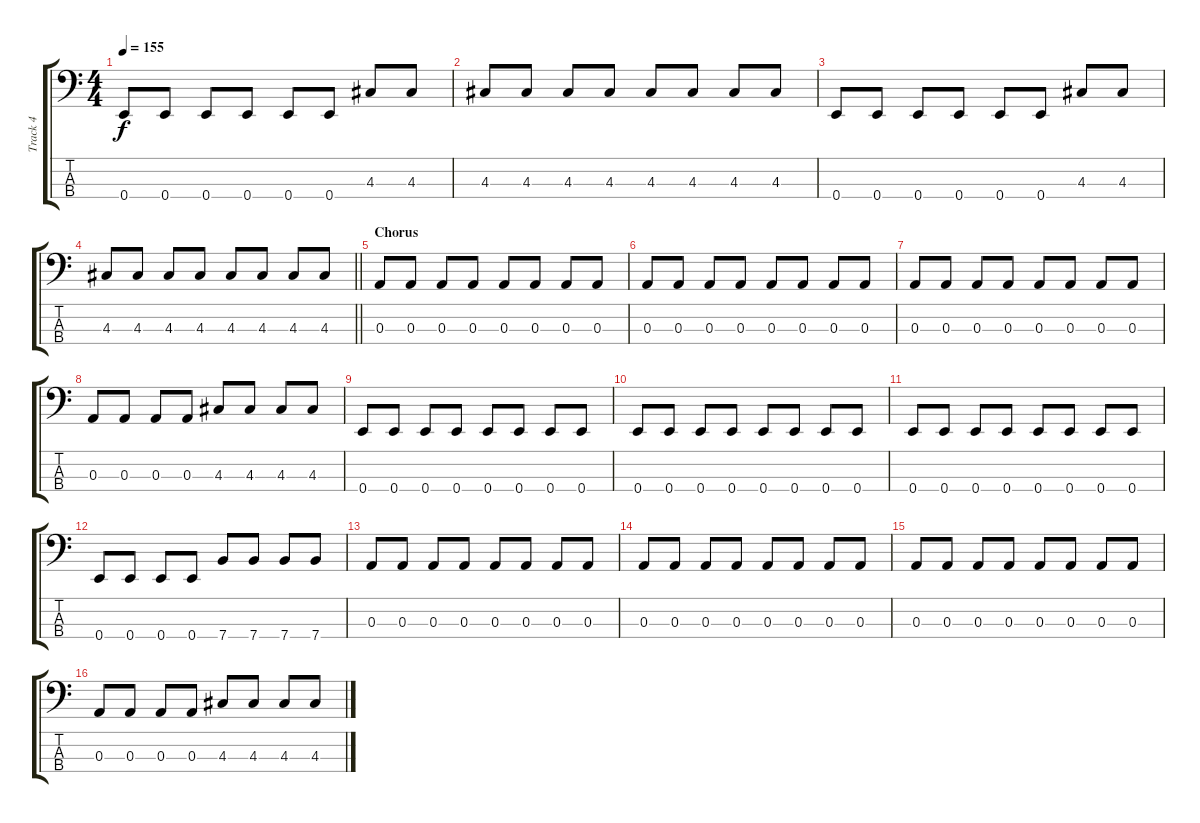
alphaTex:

\track ("Track 4" "Track 4") {instrument electricbassfinger}
\staff {score tabs}
\tuning (G2 D2 A1 E1) {hide}
\ts (4 4)
\tempo 155
\clef f4
\ks c
0.4.8{dy f} 0.4.8 0.4.8 0.4.8 0.4.8 0.4.8 4.3.8 4.3.8 |
4.3.8 4.3.8 4.3.8 4.3.8 4.3.8 4.3.8 4.3.8 4.3.8 |
0.4.8 0.4.8 0.4.8 0.4.8 0.4.8 0.4.8 4.3.8 4.3.8 |
\barLineRight lightlight
4.3.8 4.3.8 4.3.8 4.3.8 4.3.8 4.3.8 4.3.8 4.3.8 |
\section ("" "Chorus")
0.3.8 0.3.8 0.3.8 0.3.8 0.3.8 0.3.8 0.3.8 0.3.8 |
0.3.8 0.3.8 0.3.8 0.3.8 0.3.8 0.3.8 0.3.8 0.3.8 |
0.3.8 0.3.8 0.3.8 0.3.8 0.3.8 0.3.8 0.3.8 0.3.8 |
0.3.8 0.3.8 0.3.8 0.3.8 4.3.8 4.3.8 4.3.8 4.3.8 |
0.4.8 0.4.8 0.4.8 0.4.8 0.4.8 0.4.8 0.4.8 0.4.8 |
0.4.8 0.4.8 0.4.8 0.4.8 0.4.8 0.4.8 0.4.8 0.4.8 |
0.4.8 0.4.8 0.4.8 0.4.8 0.4.8 0.4.8 0.4.8 0.4.8 |
0.4.8 0.4.8 0.4.8 0.4.8 7.4.8 7.4.8 7.4.8 7.4.8 |
0.3.8 0.3.8 0.3.8 0.3.8 0.3.8 0.3.8 0.3.8 0.3.8 |
0.3.8 0.3.8 0.3.8 0.3.8 0.3.8 0.3.8 0.3.8 0.3.8 |
0.3.8 0.3.8 0.3.8 0.3.8 0.3.8 0.3.8 0.3.8 0.3.8 |
0.3.8 0.3.8 0.3.8 0.3.8 4.3.8 4.3.8 4.3.8 4.3.8
